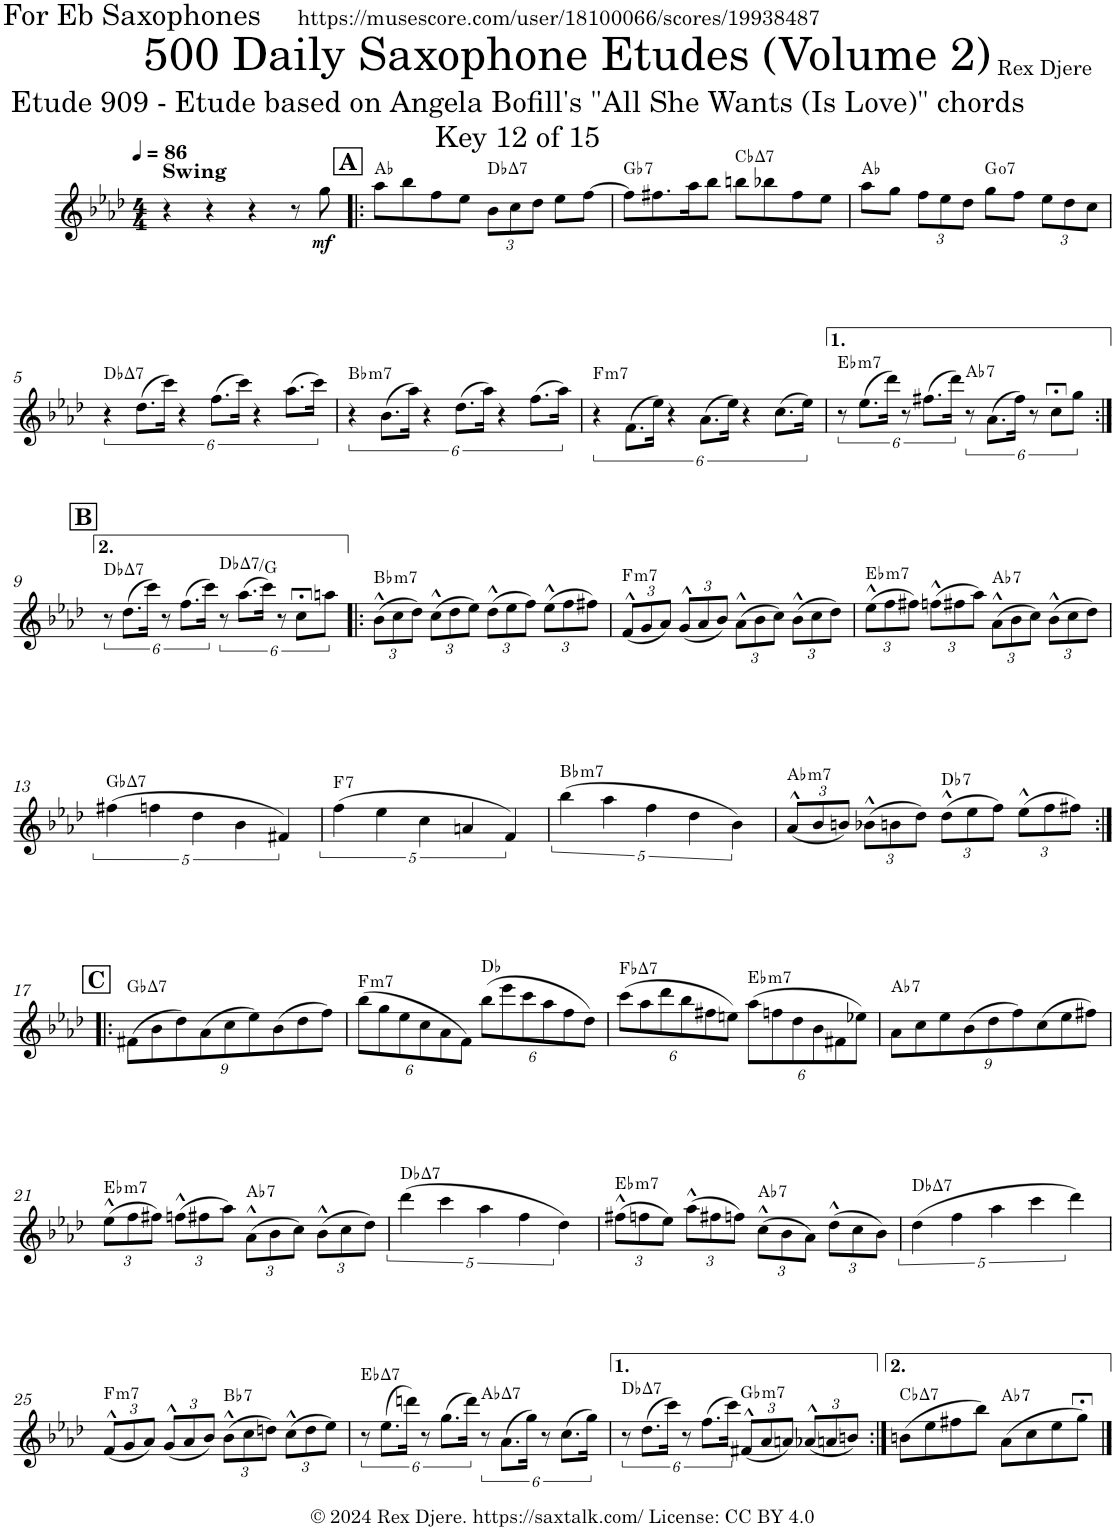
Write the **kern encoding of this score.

**kern	**dynam	**harte
*part1	*part1	*part1
*staff1	*staff1	*
*I"Alto Saxophone	*	*
*I'A. Sax.	*	*
*clefG2	*	*
*Trd5c9	*	*
*k[b-e-a-d-]	*	*
*M4/4	*	*
*MM86	*	*
=1	=1	=1
!LO:TX:a:B:t=Swing	!	!
4r	.	.
4r	.	.
4r	.	.
8r	.	.
!	!LO:DY:b	!
8gg\	mf	.
!!LO:REH:place=s1:a:B:cj:fs=14:t=A
=2!|:	=2!|:	=2!|:
8aa-\L	.	Ab:maj
8bb-\	.	.
8ff\	.	.
8ee-\J	.	.
*Xbrackettup	*	*
!	!	!LO:H:kt=7
12b-\L	.	Db:maj7
12cc\	.	.
12dd-\J	.	.
8ee-\L	.	.
[8ff\J	.	.
=3	=3	=3
!	!	!LO:H:kt=7
8ff\L]	.	Gb:7
8.ff#X\	.	.
16aa-\K	.	.
8bb-\J	.	.
!	!	!LO:H:kt=7
8bbn\L	.	Cb:maj7
8bb-X\	.	.
8ff#\	.	.
8ee-\J	.	.
=4	=4	=4
8aa-\L	.	Ab:maj
8gg\J	.	.
12ff\L	.	.
12ee-\	.	.
12dd-\J	.	.
!	!	!LO:H:kt=7
8gg\L	.	G:dim7
8ff\J	.	.
12ee-\L	.	.
12dd-\	.	.
12cc\J	.	.
!!LO:LB:g=z
=5	=5	=5
*brackettup	*	*
!	!	!LO:H:kt=7
6r	.	Db:maj7
(12.dd-\L	.	.
24ccc\Jk)	.	.
6r	.	.
(12.ff\L	.	.
24ccc\Jk)	.	.
6r	.	.
(12.aa-\L	.	.
24ccc\Jk)	.	.
=6	=6	=6
!	!	!LO:H:kt=m7
6r	.	Bb:min7
(12.b-\L	.	.
24aa-\Jk)	.	.
6r	.	.
(12.dd-\L	.	.
24aa-\Jk)	.	.
6r	.	.
(12.ff\L	.	.
24aa-\Jk)	.	.
=7	=7	=7
!	!	!LO:H:kt=m7
6r	.	F:min7
(12.f\L	.	.
24ee-\Jk)	.	.
6r	.	.
(12.a-\L	.	.
24ee-\Jk)	.	.
6r	.	.
(12.cc\L	.	.
24ee-\Jk)	.	.
=8	=8	=8
!	!	!LO:H:kt=m7
12r	.	Eb:min7
(12.ee-\L	.	.
24ddd-\Jk)	.	.
12r	.	.
(12.ff#X\L	.	.
24ddd-\Jk)	.	.
!	!	!LO:H:kt=7
12r	.	Ab:7
(12.a-\L	.	.
24ff#\Jk)	.	.
12r	.	.
12cc;<\L	.	.
12gg\J	.	.
!!LO:LB:g=z
!!LO:REH:place=s1:a:B:cj:fs=14:t=B
=9:|!	=9:|!	=9:|!
!	!	!LO:H:kt=7
12r	.	Db:maj7
(12.dd-\L	.	.
24ccc\Jk)	.	.
12r	.	.
(12.ff\L	.	.
24ccc\Jk)	.	.
!	!	!LO:H:kt=7
12r	.	Db:maj7/#4
(12.aa-\L	.	.
24ccc\Jk)	.	.
12r	.	.
12cc;<\L	.	.
12aan\J	.	.
=10!|:	=10!|:	=10!|:
*Xbrackettup	*	*
!	!	!LO:H:kt=m7
(12b-^^\L	.	Bb:min7
12cc\	.	.
12dd-\J)	.	.
(12cc^^\L	.	.
12dd-\	.	.
12ee-\J)	.	.
(12dd-^^\L	.	.
12ee-\	.	.
12ff\J)	.	.
(12ee-^^\L	.	.
12ff\	.	.
12ff#X\J)	.	.
=11	=11	=11
!	!	!LO:H:kt=m7
(12f^^/L	.	F:min7
12g/	.	.
12a-/J)	.	.
(12g^^/L	.	.
12a-/	.	.
12b-/J)	.	.
(12a-^^\L	.	.
12b-\	.	.
12cc\J)	.	.
(12b-^^\L	.	.
12cc\	.	.
12dd-\J)	.	.
=12	=12	=12
!	!	!LO:H:kt=m7
(12ee-^^\L	.	Eb:min7
12ff\	.	.
12ff#X\J)	.	.
(12ffn^^\L	.	.
12ff#X\	.	.
12aa-\J)	.	.
!	!	!LO:H:kt=7
(12a-^^\L	.	Ab:7
12b-\	.	.
12cc\J)	.	.
(12b-^^\L	.	.
12cc\	.	.
12dd-\J)	.	.
!!LO:LB:g=z
=13	=13	=13
*brackettup	*	*
!	!	!LO:H:kt=7
(5ff#X\	.	Gb:maj7
5ffn\	.	.
5dd-\	.	.
5b-\	.	.
5f#X/)	.	.
=14	=14	=14
!	!	!LO:H:kt=7
(5ff\	.	F:7
5ee-\	.	.
5cc\	.	.
5an/	.	.
5f/)	.	.
=15	=15	=15
!	!	!LO:H:kt=m7
(5bb-\	.	Bb:min7
5aa-\	.	.
5ff\	.	.
5dd-\	.	.
5b-\)	.	.
=16	=16	=16
*Xbrackettup	*	*
!	!	!LO:H:kt=m7
(12a-^^/L	.	Ab:min7
12b-/	.	.
12bn/J)	.	.
(12b-X^^\L	.	.
12bn\	.	.
12dd-\J)	.	.
!	!	!LO:H:kt=7
(12dd-^^\L	.	Db:7
12ee-\	.	.
12ff\J)	.	.
(12ee-^^\L	.	.
12ff\	.	.
12ff#X\J)	.	.
!!LO:LB:g=z
!!LO:REH:place=s1:a:B:cj:fs=14:t=C
=17:|!|:	=17:|!|:	=17:|!|:
!	!	!LO:H:kt=7
(9f#X\L	.	Gb:maj7
9b-\	.	.
9dd-\)	.	.
(9a-\	.	.
9cc\	.	.
9ee-\)	.	.
(9b-\	.	.
9dd-\	.	.
9ff\J)	.	.
=18	=18	=18
!	!	!LO:H:kt=m7
(12bb-\L	.	F:min7
12gg\	.	.
12ee-\	.	.
12cc\	.	.
12a-\	.	.
12f\J)	.	.
(12bb-\L	.	Db:maj
12eee-\	.	.
12ccc\	.	.
12aa-\	.	.
12ff\	.	.
12dd-\J)	.	.
=19	=19	=19
!	!	!LO:H:kt=7
(12ccc\L	.	Fb:maj7
12aa-\	.	.
12ddd-\	.	.
12bb-\	.	.
12ff#X\	.	.
12een\J)	.	.
!	!	!LO:H:kt=m7
(12aa-\L	.	Eb:min7
12ffn\	.	.
12dd-\	.	.
12b-\	.	.
12f#X\	.	.
12ee-X\J)	.	.
=20	=20	=20
!	!	!LO:H:kt=7
9a-\L	.	Ab:7
9cc\	.	.
9ee-\	.	.
(9b-\	.	.
9dd-\	.	.
9ff\)	.	.
(9cc\	.	.
9ee-\	.	.
9ff#X\J)	.	.
!!LO:LB:g=z
=21	=21	=21
!	!	!LO:H:kt=m7
(12ee-^^\L	.	Eb:min7
12ff\	.	.
12ff#X\J)	.	.
(12ffn^^\L	.	.
12ff#X\	.	.
12aa-\J)	.	.
!	!	!LO:H:kt=7
(12a-^^\L	.	Ab:7
12b-\	.	.
12cc\J)	.	.
(12b-^^\L	.	.
12cc\	.	.
12dd-\J)	.	.
=22	=22	=22
*brackettup	*	*
!	!	!LO:H:kt=7
(5ddd-\	.	Db:maj7
5ccc\	.	.
5aa-\	.	.
5ff\	.	.
5dd-\)	.	.
=23	=23	=23
*Xbrackettup	*	*
!	!	!LO:H:kt=m7
(12ff#X^^\L	.	Eb:min7
12ffn\	.	.
12ee-\J)	.	.
(12aa-^^\L	.	.
12ff#X\	.	.
12ffn\J)	.	.
!	!	!LO:H:kt=7
(12cc^^\L	.	Ab:7
12b-\	.	.
12a-\J)	.	.
(12dd-^^\L	.	.
12cc\	.	.
12b-\J)	.	.
=24	=24	=24
*brackettup	*	*
!	!	!LO:H:kt=7
(5dd-\	.	Db:maj7
5ff\	.	.
5aa-\	.	.
5ccc\	.	.
5ddd-\)	.	.
!!LO:LB:g=z
=25	=25	=25
*Xbrackettup	*	*
!	!	!LO:H:kt=m7
(12f^^/L	.	F:min7
12g/	.	.
12a-/J)	.	.
(12g^^/L	.	.
12a-/	.	.
12b-/J)	.	.
!	!	!LO:H:kt=7
(12b-^^\L	.	Bb:7
12cc\	.	.
12ddn\J)	.	.
(12cc^^\L	.	.
12dd\	.	.
12ee-\J)	.	.
=26	=26	=26
*brackettup	*	*
!	!	!LO:H:kt=7
12r	.	Eb:maj7
(12.ee-\L	.	.
24dddn\Jk)	.	.
12r	.	.
(12.gg\L	.	.
24ddd\Jk)	.	.
!	!	!LO:H:kt=7
12r	.	Ab:maj7
(12.a-\L	.	.
24gg\Jk)	.	.
12r	.	.
(12.cc\L	.	.
24gg\Jk)	.	.
=27	=27	=27
!	!	!LO:H:kt=7
12r	.	Db:maj7
(12.dd-\L	.	.
24ccc\Jk)	.	.
12r	.	.
(12.ff\L	.	.
24ccc\Jk)	.	.
*Xbrackettup	*	*
!	!	!LO:H:kt=m7
(12f#X^^/L	.	Gb:min7
12a-/	.	.
12an/J)	.	.
(12a-X^^/L	.	.
12an/	.	.
12bn/J)	.	.
=28:|!	=28:|!	=28:|!
!	!	!LO:H:kt=7
(8bn\L	.	Cb:maj7
8ee-\	.	.
8ff#X\	.	.
8bb-\J)	.	.
!	!	!LO:H:kt=7
(8a-\L	.	Ab:7
8cc\	.	.
8ee-\	.	.
8gg;<\J)	.	.
==	==	==
*-	*-	*-
